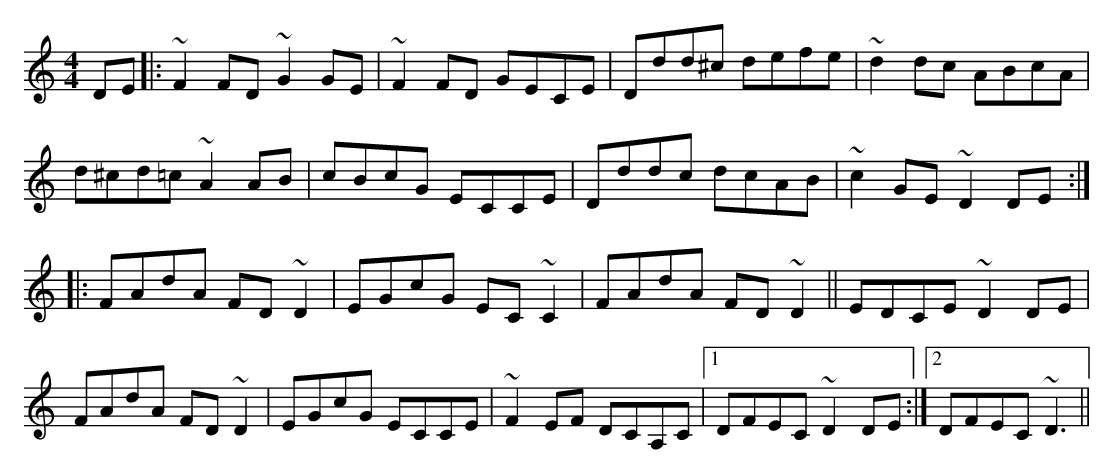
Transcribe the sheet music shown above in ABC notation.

X:1
M:4/4
K:Ddor
DE|:~F2 FD ~G2 GE|~F2 FD GECE|Ddd^c defe|~d2 dc ABcA|
d^cd=c ~A2 AB|cBcG ECCE|Dddc dcAB|~c2 GE ~D2DE:|
|:FAdA FD ~D2|EGcG EC ~C2|FAdA FD ~D2||EDCE ~D2 DE|
FAdA FD ~D2|EGcG ECCE|~F2 EF DCA,C|1 DFEC ~D2 DE:|2 DFEC ~D3||
